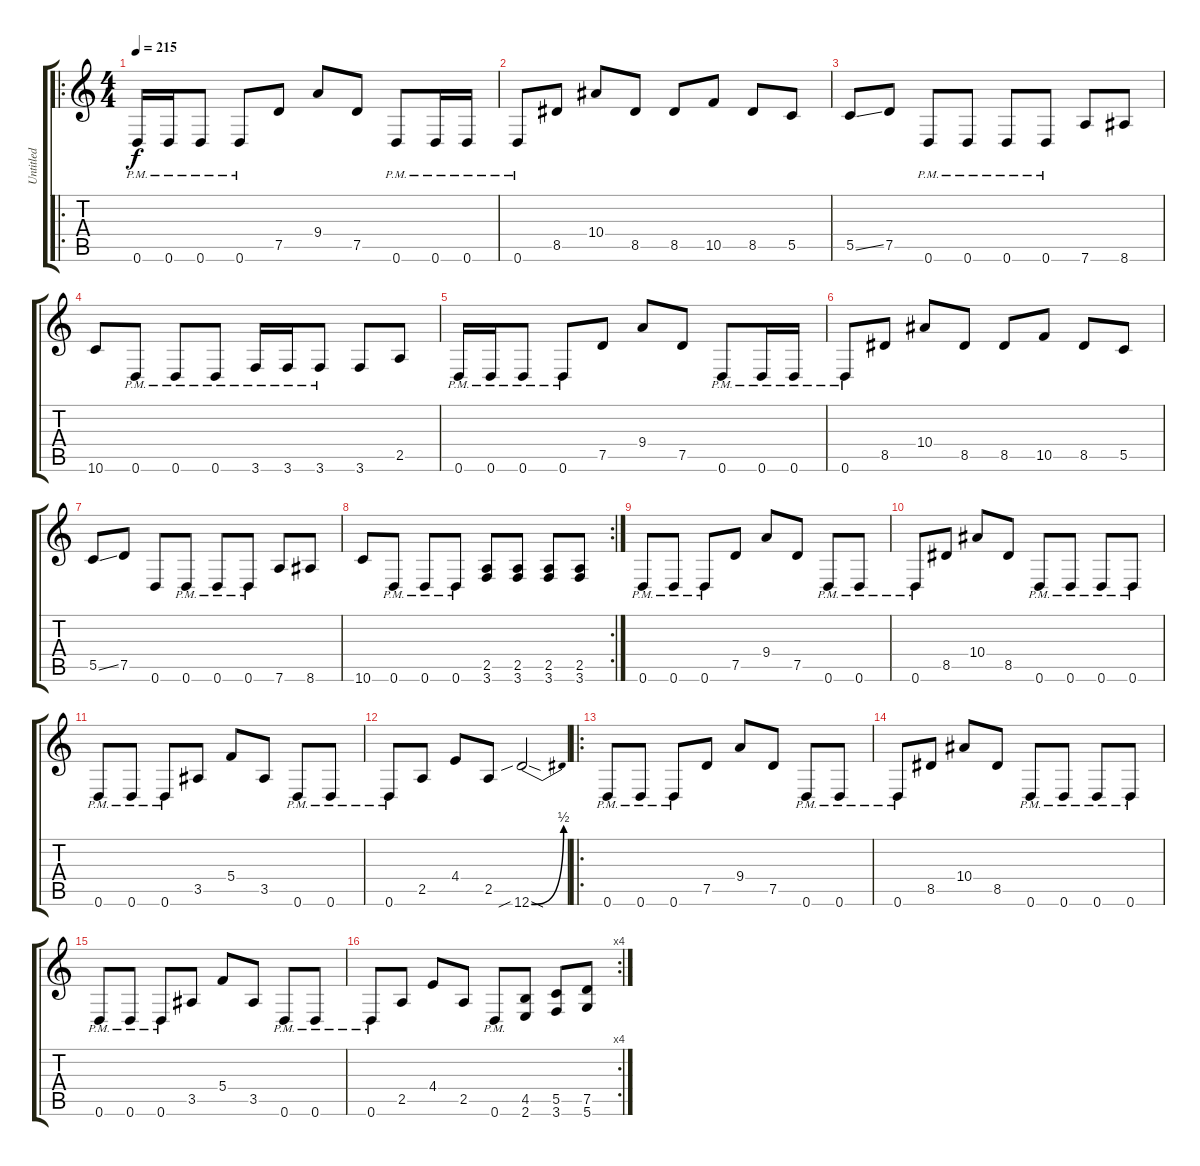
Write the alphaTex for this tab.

\track ("Untitled" "Untitled") {instrument distortionguitar}
\staff {score tabs}
\tuning (D4 A3 F3 C3 G2 D2) {hide}
\ro
\ts (4 4)
\tempo 215
\clef g2
\ks c
0.6{pm}.16{dy f instrument distortionguitar} 0.6{pm}.16 0.6{pm}.8 0.6{pm}.8 7.5.8 9.4.8 7.5.8 0.6{pm}.8 0.6{pm}.16 0.6{pm}.16 |
0.6{pm}.8 8.5.8 10.4.8 8.5.8 8.5.8 10.5.8 8.5.8 5.5.8 |
5.5{ss}.8 7.5.8 0.6{pm}.8 0.6{pm}.8 0.6{pm}.8 0.6{pm}.8 7.6.8 8.6.8 |
10.6.8 0.6{pm}.8 0.6{pm}.8 0.6{pm}.8 3.6{pm}.16 3.6{pm}.16 3.6{pm}.8 3.6.8 2.5.8 |
0.6{pm}.16 0.6{pm}.16 0.6{pm}.8 0.6{pm}.8 7.5.8 9.4.8 7.5.8 0.6{pm}.8 0.6{pm}.16 0.6{pm}.16 |
0.6{pm}.8 8.5.8 10.4.8 8.5.8 8.5.8 10.5.8 8.5.8 5.5.8 |
5.5{ss}.8 7.5.8 0.6.8 0.6{pm}.8 0.6{pm}.8 0.6{pm}.8 7.6.8 8.6.8 |
\rc 2
10.6.8 0.6{pm}.8 0.6{pm}.8 0.6{pm}.8 (2.5 3.6).8 (2.5 3.6).8 (2.5 3.6).8 (2.5 3.6).8 |
0.6{pm}.8 0.6{pm}.8 0.6{pm}.8 7.5.8 9.4.8 7.5.8 0.6{pm}.8 0.6{pm}.8 |
0.6{pm}.8 8.5.8 10.4.8 8.5.8 0.6{pm}.8 0.6{pm}.8 0.6{pm}.8 0.6{pm}.8 |
0.6{pm}.8 0.6{pm}.8 0.6{pm}.8 3.5.8 5.4.8 3.5.8 0.6{pm}.8 0.6{pm}.8 |
0.6{pm}.8 2.5.8 4.4.8 2.5.8 12.6{be (bend 0 0 60 2) sib sod}.2 |
\ro
0.6{pm}.8 0.6{pm}.8 0.6{pm}.8 7.5.8 9.4.8 7.5.8 0.6{pm}.8 0.6{pm}.8 |
0.6{pm}.8 8.5.8 10.4.8 8.5.8 0.6{pm}.8 0.6{pm}.8 0.6{pm}.8 0.6{pm}.8 |
0.6{pm}.8 0.6{pm}.8 0.6{pm}.8 3.5.8 5.4.8 3.5.8 0.6{pm}.8 0.6{pm}.8 |
\rc 4
0.6{pm}.8 2.5.8 4.4.8 2.5.8 0.6{pm}.8 (4.5 2.6).8 (5.5 3.6).8 (7.5 5.6).8
